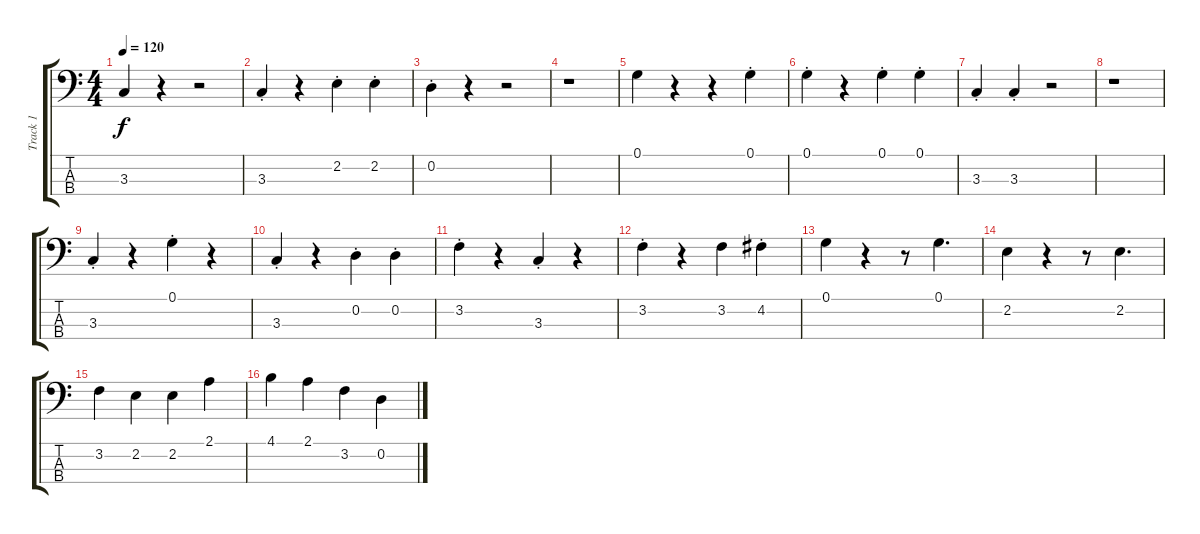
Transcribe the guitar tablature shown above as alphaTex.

\track ("Track 1" "Track 1") {instrument electricbassfinger}
\staff {score tabs}
\tuning (G2 D2 A1 E1) {hide}
\ts (4 4)
\tempo 120
\clef f4
\ks c
3.3.4{dy f} r.4 r.2 |
3.3{st}.4 r.4 2.2{st}.4 2.2{st}.4 |
0.2{st}.4 r.4 r.2 |
r.1 |
0.1.4 r.4 r.4 0.1{st}.4 |
0.1{st}.4 r.4 0.1{st}.4 0.1{st}.4 |
3.3{st}.4 3.3{st}.4 r.2 |
r.1 |
3.3{st}.4 r.4 0.1{st}.4 r.4 |
3.3{st}.4 r.4 0.2{st}.4 0.2{st}.4 |
3.2{st}.4 r.4 3.3{st}.4 r.4 |
3.2{st}.4 r.4 3.2.4 4.2{st}.4 |
0.1.4 r.4 r.8 0.1.4{d} |
2.2.4 r.4 r.8 2.2.4{d} |
3.2.4 2.2.4 2.2.4 2.1.4 |
4.1.4 2.1.4 3.2.4 0.2{h}.4
